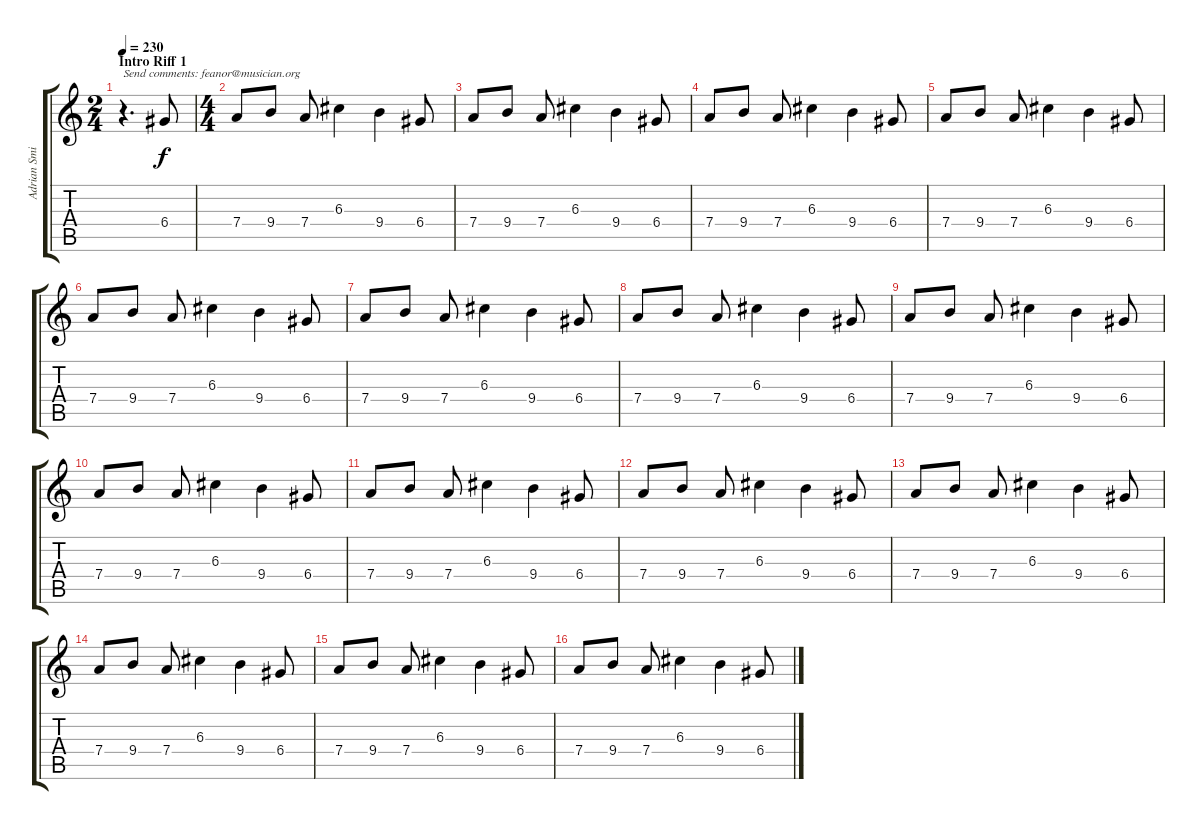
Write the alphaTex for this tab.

\track ("Adrian Smith" "Adrian Smi") {instrument distortionguitar}
\staff {score tabs}
\tuning (E4 B3 G3 D3 A2 E2) {hide}
\ts (2 4)
\section ("" "Intro Riff 1")
\tempo 230
\tempo 160
\tempo 230
\clef g2
\ks c
r.4{d txt "Send comments: feanor@musician.org" dy f instrument distortionguitar} 6.4.8 |
\ts (4 4)
7.4.8 9.4.8 7.4.8 6.3.4 9.4.4 6.4.8 |
7.4.8 9.4.8 7.4.8 6.3.4 9.4.4 6.4.8 |
7.4.8 9.4.8 7.4.8 6.3.4 9.4.4 6.4.8 |
7.4.8 9.4.8 7.4.8 6.3.4 9.4.4 6.4.8 |
7.4.8 9.4.8 7.4.8 6.3.4 9.4.4 6.4.8 |
7.4.8 9.4.8 7.4.8 6.3.4 9.4.4 6.4.8 |
7.4.8 9.4.8 7.4.8 6.3.4 9.4.4 6.4.8 |
7.4.8 9.4.8 7.4.8 6.3.4 9.4.4 6.4.8 |
7.4.8 9.4.8 7.4.8 6.3.4 9.4.4 6.4.8 |
7.4.8 9.4.8 7.4.8 6.3.4 9.4.4 6.4.8 |
7.4.8 9.4.8 7.4.8 6.3.4 9.4.4 6.4.8 |
7.4.8 9.4.8 7.4.8 6.3.4 9.4.4 6.4.8 |
7.4.8 9.4.8 7.4.8 6.3.4 9.4.4 6.4.8 |
7.4.8 9.4.8 7.4.8 6.3.4 9.4.4 6.4.8 |
7.4.8 9.4.8 7.4.8 6.3.4 9.4.4 6.4.8
